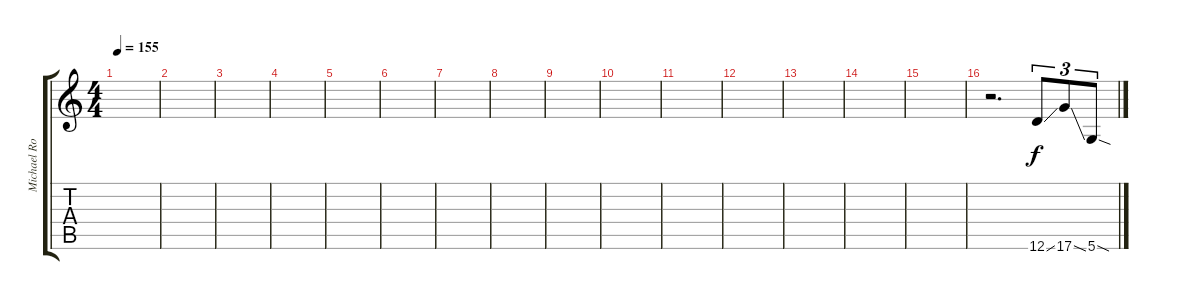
\track ("Michael Romeo - GUITARE RYTHMIQUE" "Michael Ro") {instrument distortionguitar}
\staff {score tabs}
\tuning (D4 A3 F3 C3 G2 D2) {hide}
\ts (4 4)
\tempo 155
\clef g2
\ks c
|
|
|
|
|
|
|
|
|
|
|
|
|
|
|
r.2{d} 12.6{ss}.8{tu (3 2)} 17.6{ss}.8{tu (3 2)} 5.6{sod}.8{tu (3 2)}
